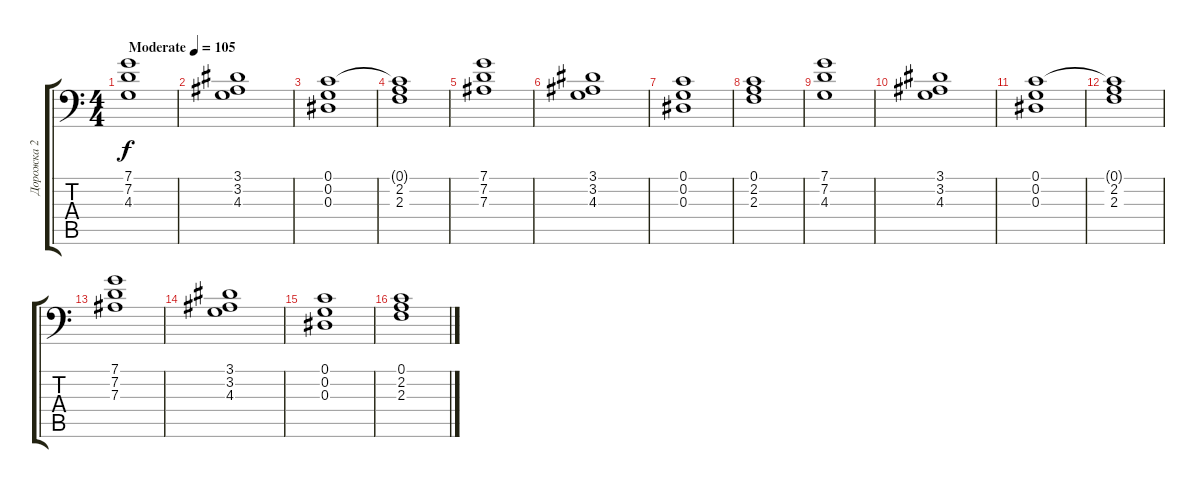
\track ("Дорожка 2" "Дорожка 2") {instrument stringensemble1}
\staff {score tabs}
\tuning (C4 G3 Eb3 Bb2 F2 Bb1) {hide}
\ts (4 4)
\tempo (105 "Moderate")
\clef f4
\ks c
(7.1 7.2 4.3).1{dy f instrument stringensemble1} |
(3.1 3.2 4.3).1 |
(0.1 0.2 0.3).1 |
(0.1{t} 2.2 2.3).1 |
(7.1 7.2 7.3).1 |
(3.1 3.2 4.3).1 |
(0.1 0.2 0.3).1 |
(0.1 2.2 2.3).1 |
(7.1 7.2 4.3).1 |
(3.1 3.2 4.3).1 |
(0.1 0.2 0.3).1 |
(0.1{t} 2.2 2.3).1 |
(7.1 7.2 7.3).1 |
(3.1 3.2 4.3).1 |
(0.1 0.2 0.3).1 |
(0.1 2.2 2.3).1
